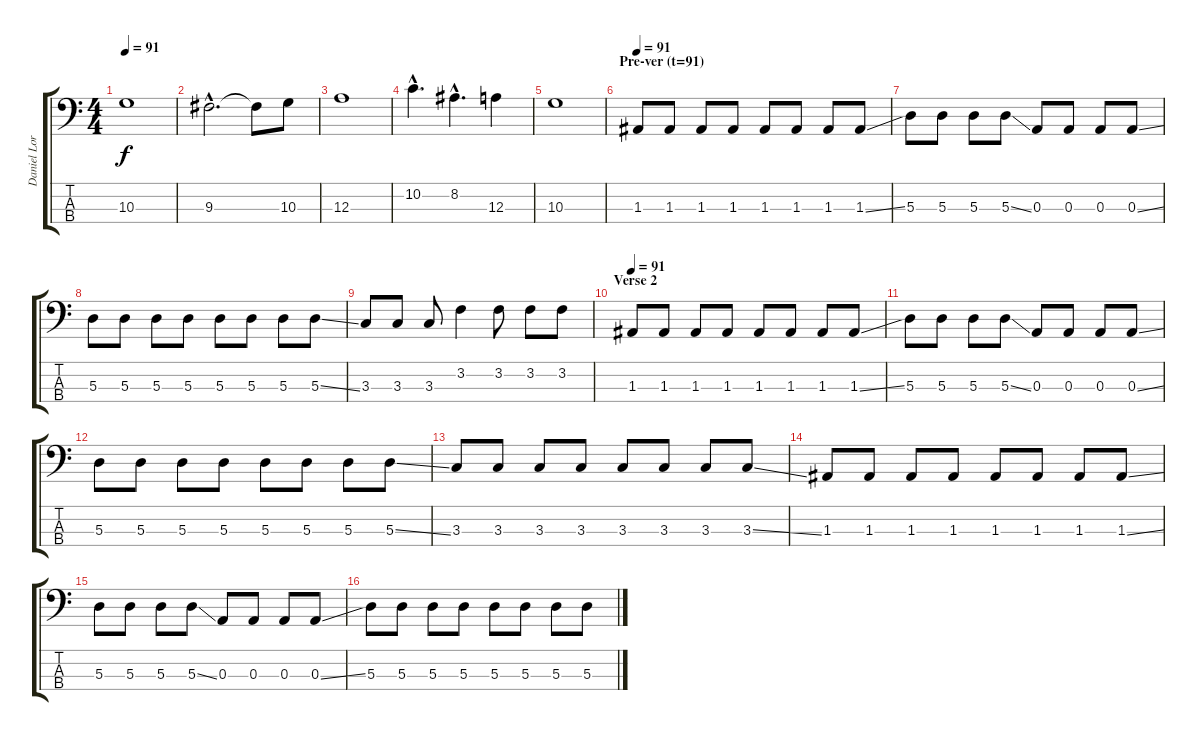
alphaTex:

\track ("Daniel Lorca - Bass" "Daniel Lor") {instrument electricbasspick}
\staff {score tabs}
\tuning (G2 D2 A1 E1) {hide}
\ts (4 4)
\tempo 91
\clef f4
\ks c
10.3.1{dy f} |
9.3{hac}.2{d} 9.3{t}.8 10.3.8 |
12.3.1 |
10.2{hac}.4{d} 8.2{hac}.4{d} 12.3.4 |
10.3.1 |
\section ("" "Pre-ver (t=91)")
\tempo 91
1.3.8{volume 16 balance 8 instrument electricbasspick} 1.3.8 1.3.8 1.3.8 1.3.8 1.3.8 1.3.8 1.3{ss}.8 |
5.3.8 5.3.8 5.3.8 5.3{ss}.8 0.3.8 0.3.8 0.3.8 0.3{ss}.8 |
5.3.8 5.3.8 5.3.8 5.3.8 5.3.8 5.3.8 5.3.8 5.3{ss}.8 |
3.3.8 3.3.8 3.3.8 3.2.4 3.2.8 3.2.8 3.2.8 |
\section ("" "Verse 2")
\tempo 91
1.3.8{volume 16 balance 8 instrument electricbasspick} 1.3.8 1.3.8 1.3.8 1.3.8 1.3.8 1.3.8 1.3{ss}.8 |
5.3.8 5.3.8 5.3.8 5.3{ss}.8 0.3.8 0.3.8 0.3.8 0.3{ss}.8 |
5.3.8 5.3.8 5.3.8 5.3.8 5.3.8 5.3.8 5.3.8 5.3{ss}.8 |
3.3.8 3.3.8 3.3.8 3.3.8 3.3.8 3.3.8 3.3.8 3.3{ss}.8 |
1.3.8 1.3.8 1.3.8 1.3.8 1.3.8 1.3.8 1.3.8 1.3{ss}.8 |
5.3.8 5.3.8 5.3.8 5.3{ss}.8 0.3.8 0.3.8 0.3.8 0.3{ss}.8 |
5.3.8 5.3.8 5.3.8 5.3.8 5.3.8 5.3.8 5.3.8 5.3{ss}.8
